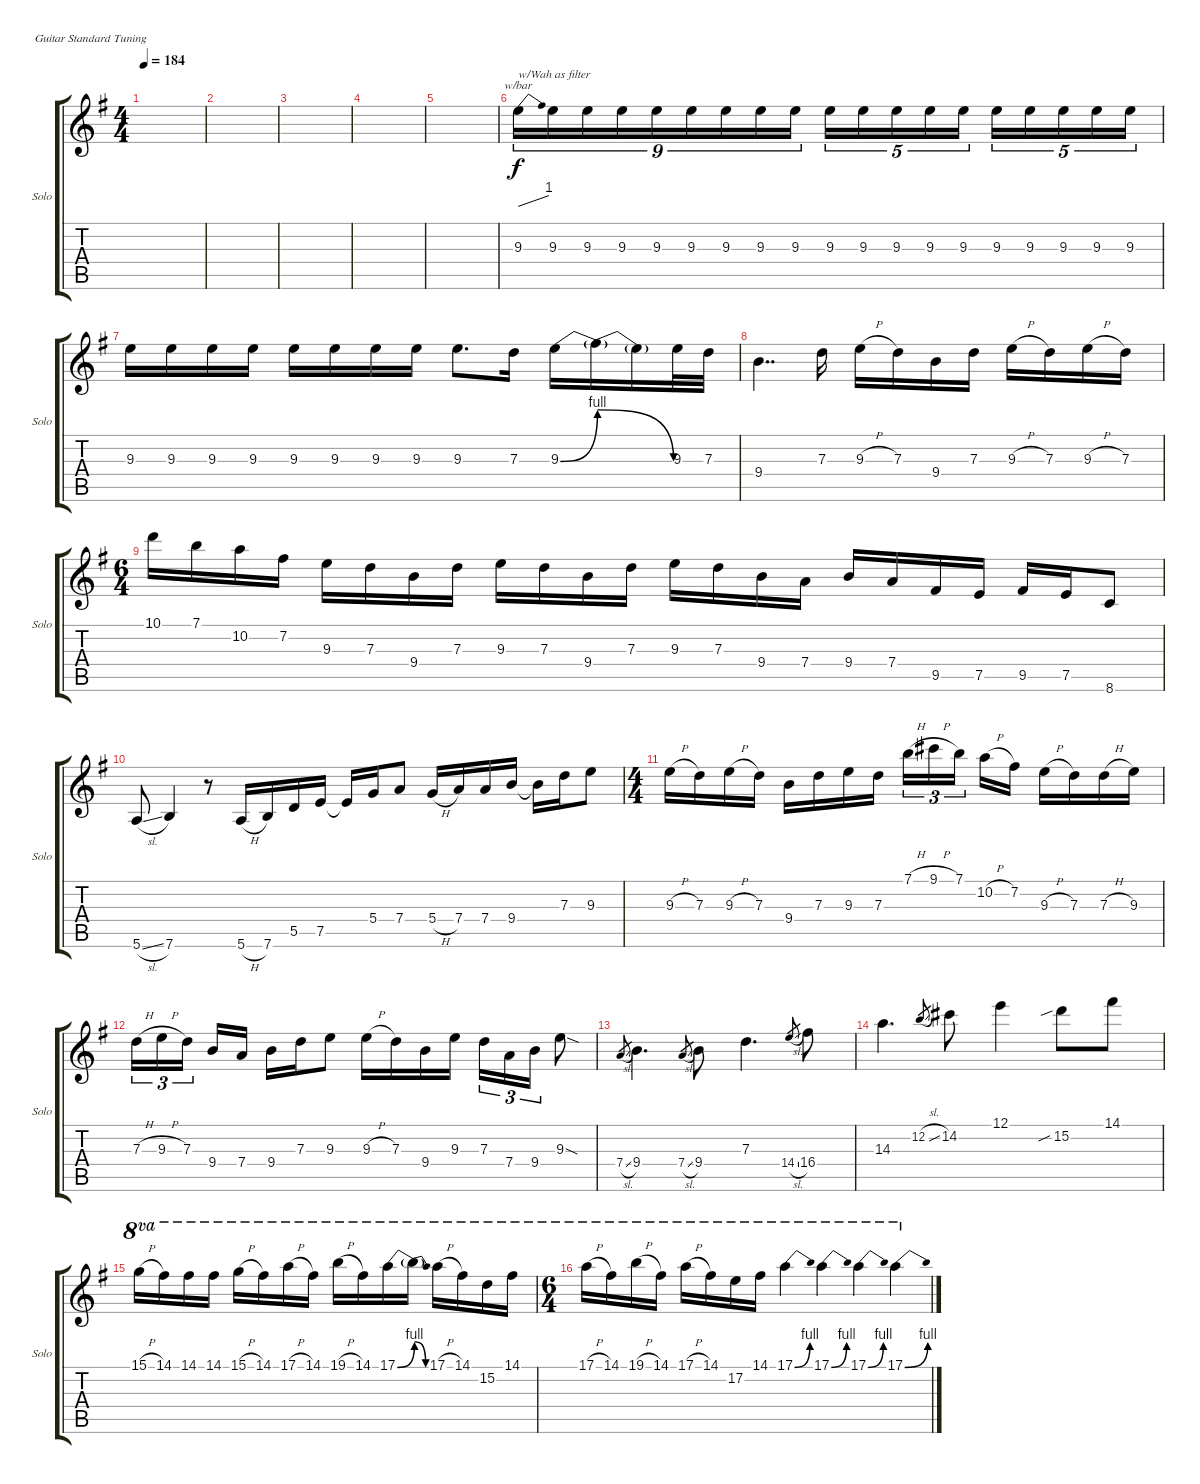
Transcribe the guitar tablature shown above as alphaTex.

\defaultSystemsLayout 4
\bracketExtendMode groupsimilarinstruments
\useSystemSignSeparator
\singleTrackTrackNamePolicy allsystems
\multiTrackTrackNamePolicy allsystems
\firstSystemTrackNameOrientation horizontal
\otherSystemsTrackNameOrientation horizontal
\track ("Solo" "Solo") {instrument distortionguitar}
\staff {score tabs}
\tuning (E4 B3 G3 D3 A2 E2)
\ts (4 4)
\tempo 184
\clef g2
\ks eminor
|
|
|
|
|
9.3.16{tu (9 8) tbe (dive default 0 0 60 4) txt "w/Wah as filter"} 9.3.16{tu (9 8)} 9.3.16{tu (9 8)} 9.3.16{tu (9 8)} 9.3.16{tu (9 8)} 9.3.16{tu (9 8)} 9.3.16{tu (9 8)} 9.3.16{tu (9 8)} 9.3.16{tu (9 8)} 9.3.16{tu (5 4)} 9.3.16{tu (5 4)} 9.3.16{tu (5 4)} 9.3.16{tu (5 4)} 9.3.16{tu (5 4)} 9.3.16{tu (5 4)} 9.3.16{tu (5 4)} 9.3.16{tu (5 4)} 9.3.16{tu (5 4)} 9.3.16{tu (5 4)} |
9.3.16 9.3.16 9.3.16 9.3.16 9.3.16 9.3.16 9.3.16 9.3.16 9.3.8{d} 7.3.16 9.3{be (bend 0 0 60 4)}.16 9.3{be (release 0 4 59.4 0) t}.16 9.3{t}.16 9.3.32 7.3.32 |
9.4.4{dd} 7.3.16 9.3{h}.16 7.3.16 9.4.16 7.3.16 9.3{h}.16 7.3.16 9.3{h}.16 7.3.16 |
\ts (6 4)
\beaming (8 2 2 2 2 2 2)
10.1.16 7.1.16 10.2.16 7.2.16 9.3.16 7.3.16 9.4.16 7.3.16 9.3.16 7.3.16 9.4.16 7.3.16 9.3.16 7.3.16 9.4.16 7.4.16 9.4.16 7.4.16 9.5.16 7.5.16 9.5.16 7.5.16 8.6.8 |
5.6{sl}.8 7.6.4 r.8 5.6{h}.16 7.6.16 5.5.16 7.5.16 7.5{t}.16 5.4.16 7.4.8 5.4{h}.16 7.4.16 7.4.16 9.4.16 9.4{t}.16 7.3.16 9.3.8 |
\ts (4 4)
9.3{h}.16 7.3.16 9.3{h}.16 7.3.16 9.4.16 7.3.16 9.3.16 7.3.16 7.1{h}.16{tu (3 2)} 9.1{h}.16{tu (3 2)} 7.1.16{tu (3 2)} 10.2{h}.16 7.2.16 9.3{h}.16 7.3.16 7.3{h}.16 9.3.16 |
7.3{h}.16{tu (3 2)} 9.3{h}.16{tu (3 2)} 7.3.16{tu (3 2)} 9.4.16 7.4.16 9.4.16 7.3.16 9.3.8 9.3{h}.16 7.3.16 9.4.16 9.3.16 7.3.16{tu (3 2)} 7.4.16{tu (3 2)} 9.4.16{tu (3 2)} 9.3{sod}.8 |
7.4{sl}.8{gr} 9.4.4{d} 7.4{sl}.8{gr} 9.4.8 7.3.4{d} 14.4{sl}.8{gr} 16.4.8 |
\scale
0.454286 14.3.4{d} 12.2{sl}.8{gr} 14.2.8 12.1.4 15.2{sib}.8 14.1.8 |
\scale
0.544421 15.1{h}.16{ot 8va} 14.1.16{ot 8va} 14.1.16{ot 8va} 14.1.16{ot 8va} 15.1{h}.16{ot 8va} 14.1.16{ot 8va} 17.1{h}.16{ot 8va} 14.1.16{ot 8va} 19.1{h}.16{ot 8va} 14.1.16{ot 8va} 17.1{be (bend 0 0 24 4)}.16{ot 8va} 17.1{be (release 0 4 15 0) t}.16{ot 8va} 17.1{h}.16{ot 8va} 14.1.16{ot 8va} 15.2.16{ot 8va} 14.1.16{ot 8va} |
\ts (6 4)
17.1{h}.16{ot 8va} 14.1.16{ot 8va} 19.1{h}.16{ot 8va} 14.1.16{ot 8va} 17.1{h}.16{ot 8va} 14.1.16{ot 8va} 17.2.16{ot 8va} 14.1.16{ot 8va} 17.1{be (bend 0 0 60 4)}.4{ot 8va} 17.1{be (bend 0 0 60 4)}.4{ot 8va} 17.1{be (bend 0 0 60 4)}.4{ot 8va} 17.1{be (bend 0 0 60 4)}.4{ot 8va}
